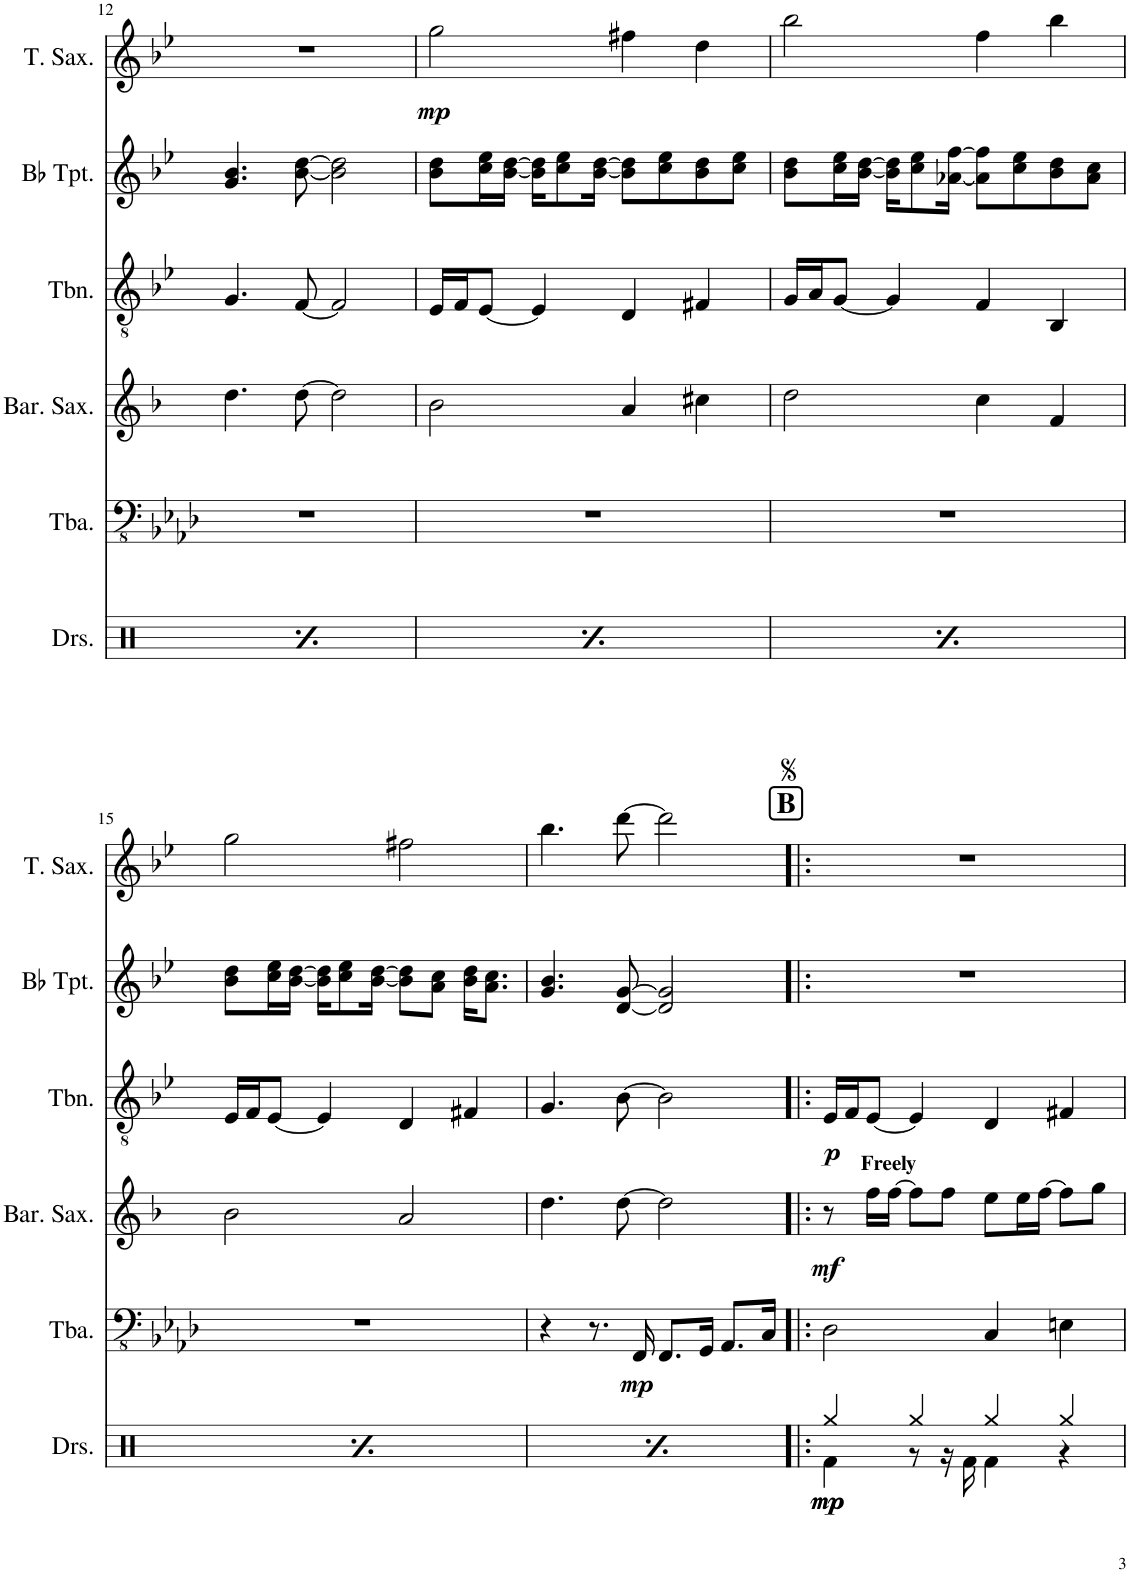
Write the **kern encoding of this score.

**kern	**dynam	**kern	**dynam	**kern	**dynam	**kern	**dynam	**kern	**kern	**dynam
*part6	*part6	*part5	*part5	*part4	*part4	*part3	*part3	*part2	*part1	*part1
*staff6	*staff6	*staff5	*staff5	*staff4	*staff4	*staff3	*staff3	*staff2	*staff1	*staff1
*I"Drumset	*	*I"Tuba	*	*I"Baritone Saxophone	*	*I"Trombone	*	*I"Bb Trumpet	*I"Tenor Saxophone	*
*I'Drs.	*	*I'Tba.	*	*I'Bar. Sax.	*	*I'Tbn.	*	*I'Bb Tpt.	*I'T. Sax.	*
!!LO:PB:g=z
*clefX	*	*clefFv4	*	*clefG2	*	*clefGv2	*	*clefG2	*clefG2	*
*	*	*	*	*Trd12c21	*	*Trd1c2	*	*Trd1c2	*Trd8c14	*
*k[]	*	*k[b-e-a-d-]	*	*k[b-]	*	*k[b-e-]	*	*k[b-e-]	*k[b-e-]	*
*M4/4	*	*M4/4	*	*M4/4	*	*M4/4	*	*M4/4	*M4/4	*
=12	=12	=12	=12	=12	=12	=12	=12	=12	=12	=12
*^	*	*	*	*	*	*	*	*	*	*
!	!	!LO:DY:b	!	!	!	!	!	!	!	!	!
!	!	!LO:DY:n=1:b	!	!	!	!	!	!	!	!	!
4Rgg/	4Rf\	mp mp	1r	.	4.dd\	.	4.G/	.	4.g/ 4.b-/	1r	.
4Rgg/	8r	.	.	.	.	.	.	.	.	.	.
.	16r	.	.	.	[8dd\	.	[8F/	.	[8b-\ [8dd\	.	.
.	16Rf\	.	.	.	.	.	.	.	.	.	.
4Rgg/	4Rf\	.	.	.	2dd\]	.	2F/]	.	2b-\] 2dd\]	.	.
4Rgg/	4r	.	.	.	.	.	.	.	.	.	.
=13	=13	=13	=13	=13	=13	=13	=13	=13	=13	=13	=13
!	!	!LO:DY:b	!	!	!	!	!	!	!	!	!
!	!	!LO:DY:n=1:b	!	!	!	!	!	!	!	!	!LO:DY:b
4Rgg/	4Rf\	mp mp	1r	.	2b-\	.	16E-/LL	.	8b-\ 8dd\L	2gg\	mp
.	.	.	.	.	.	.	16F/J	.	.	.	.
.	.	.	.	.	.	.	[8E-/J	.	16cc\ 16ee-\L	.	.
.	.	.	.	.	.	.	.	.	[16b-\ [16dd\JJ	.	.
4Rgg/	8r	.	.	.	.	.	4E-/]	.	16b-\] 16dd\]KL	.	.
.	.	.	.	.	.	.	.	.	8cc\ 8ee-\	.	.
.	16r	.	.	.	.	.	.	.	.	.	.
.	16Rf\	.	.	.	.	.	.	.	[16b-\ [16dd\Jk	.	.
4Rgg/	4Rf\	.	.	.	4a/	.	4D/	.	8b-\] 8dd\]L	4ff#X\	.
.	.	.	.	.	.	.	.	.	8cc\ 8ee-\	.	.
4Rgg/	4r	.	.	.	4cc#X\	.	4F#X/	.	8b-\ 8dd\	4dd\	.
.	.	.	.	.	.	.	.	.	8cc\ 8ee-\J	.	.
=14	=14	=14	=14	=14	=14	=14	=14	=14	=14	=14	=14
!	!	!LO:DY:b	!	!	!	!	!	!	!	!	!
!	!	!LO:DY:n=1:b	!	!	!	!	!	!	!	!	!
4Rgg/	4Rf\	mp mp	1r	.	2dd\	.	16G/LL	.	8b-\ 8dd\L	2bb-\	.
.	.	.	.	.	.	.	16A/J	.	.	.	.
.	.	.	.	.	.	.	[8G/J	.	16cc\ 16ee-\L	.	.
.	.	.	.	.	.	.	.	.	[16b-\ [16dd\JJ	.	.
4Rgg/	8r	.	.	.	.	.	4G/]	.	16b-\] 16dd\]KL	.	.
.	.	.	.	.	.	.	.	.	8cc\ 8ee-\	.	.
.	16r	.	.	.	.	.	.	.	.	.	.
.	16Rf\	.	.	.	.	.	.	.	[16a-X\ [16ff\Jk	.	.
4Rgg/	4Rf\	.	.	.	4cc\	.	4F/	.	8a-\] 8ff\]L	4ff\	.
.	.	.	.	.	.	.	.	.	8cc\ 8ee-\	.	.
4Rgg/	4r	.	.	.	4f/	.	4BB-/	.	8b-\ 8dd\	4bb-\	.
.	.	.	.	.	.	.	.	.	8a-\ 8cc\J	.	.
!!LO:LB:g=z
=15	=15	=15	=15	=15	=15	=15	=15	=15	=15	=15	=15
!	!	!LO:DY:b	!	!	!	!	!	!	!	!	!
!	!	!LO:DY:n=1:b	!	!	!	!	!	!	!	!	!
4Rgg/	4Rf\	mp mp	1r	.	2b-\	.	16E-/LL	.	8b-\ 8dd\L	2gg\	.
.	.	.	.	.	.	.	16F/J	.	.	.	.
.	.	.	.	.	.	.	[8E-/J	.	16cc\ 16ee-\L	.	.
.	.	.	.	.	.	.	.	.	[16b-\ [16dd\JJ	.	.
4Rgg/	8r	.	.	.	.	.	4E-/]	.	16b-\] 16dd\]KL	.	.
.	.	.	.	.	.	.	.	.	8cc\ 8ee-\	.	.
.	16r	.	.	.	.	.	.	.	.	.	.
.	16Rf\	.	.	.	.	.	.	.	[16b-\ [16dd\Jk	.	.
4Rgg/	4Rf\	.	.	.	2a/	.	4D/	.	8b-\] 8dd\]L	2ff#X\	.
.	.	.	.	.	.	.	.	.	8a\ 8cc\J	.	.
4Rgg/	4r	.	.	.	.	.	4F#X/	.	16b-\ 16dd\KL	.	.
.	.	.	.	.	.	.	.	.	8.a\ 8.cc\J	.	.
=16	=16	=16	=16	=16	=16	=16	=16	=16	=16	=16	=16
!	!	!LO:DY:b	!	!	!	!	!	!	!	!	!
!	!	!LO:DY:n=1:b	!	!	!	!	!	!	!	!	!
4Rgg/	4Rf\	mp mp	4r	.	4.dd\	.	4.G/	.	4.g/ 4.b-/	4.bb-\	.
4Rgg/	8r	.	8.r	.	.	.	.	.	.	.	.
.	16r	.	.	.	[8dd\	.	[8B-\	.	[8d/ [8g/	[8ddd\	.
!	!	!	!	!LO:DY:b	!	!	!	!	!	!	!
.	16Rf\	.	16FFF/	mp	.	.	.	.	.	.	.
4Rgg/	4Rf\	.	8.FFF/L	.	2dd\]	.	2B-\]	.	2d/] 2g/]	2ddd\]	.
.	.	.	16GGG/Jk	.	.	.	.	.	.	.	.
4Rgg/	4r	.	8.AAA-/L	.	.	.	.	.	.	.	.
.	.	.	16CC/Jk	.	.	.	.	.	.	.	.
!!LO:REH:place=s1:a:B:cj:fs=14:t=B
=17!|:	=17!|:	=17!|:	=17!|:	=17!|:	=17!|:	=17!|:	=17!|:	=17!|:	=17!|:	=17!|:	=17!|:
!	!	!LO:DY:b	!	!	!	!	!	!	!	!	!
!	!	!LO:DY:n=1:b	!	!	!	!LO:DY:b	!	!LO:DY:b	!	!	!
4Rgg/	4Rf\	mp mp	2DD-\	.	8r	mf	16E-/LL	p	1r	1r	.
.	.	.	.	.	.	.	16F/J	.	.	.	.
!	!	!	!	!	!LO:TX:a:B:t=Freely	!	!	!	!	!	!
.	.	.	.	.	16ff\LL	.	[8E-/J	.	.	.	.
.	.	.	.	.	[16ff\JJ	.	.	.	.	.	.
4Rgg/	8r	.	.	.	8ff\L]	.	4E-/]	.	.	.	.
.	16r	.	.	.	8ff\J	.	.	.	.	.	.
.	16Rf\	.	.	.	.	.	.	.	.	.	.
4Rgg/	4Rf\	.	4CC/	.	8ee\L	.	4D/	.	.	.	.
.	.	.	.	.	16ee\L	.	.	.	.	.	.
.	.	.	.	.	[16ff\JJ	.	.	.	.	.	.
4Rgg/	4r	.	4EEn\	.	8ff\L]	.	4F#X/	.	.	.	.
.	.	.	.	.	8gg\J	.	.	.	.	.	.
*v	*v	*	*	*	*	*	*	*	*	*	*
=	=	=	=	=	=	=	=	=	=	=
*-	*-	*-	*-	*-	*-	*-	*-	*-	*-	*-
